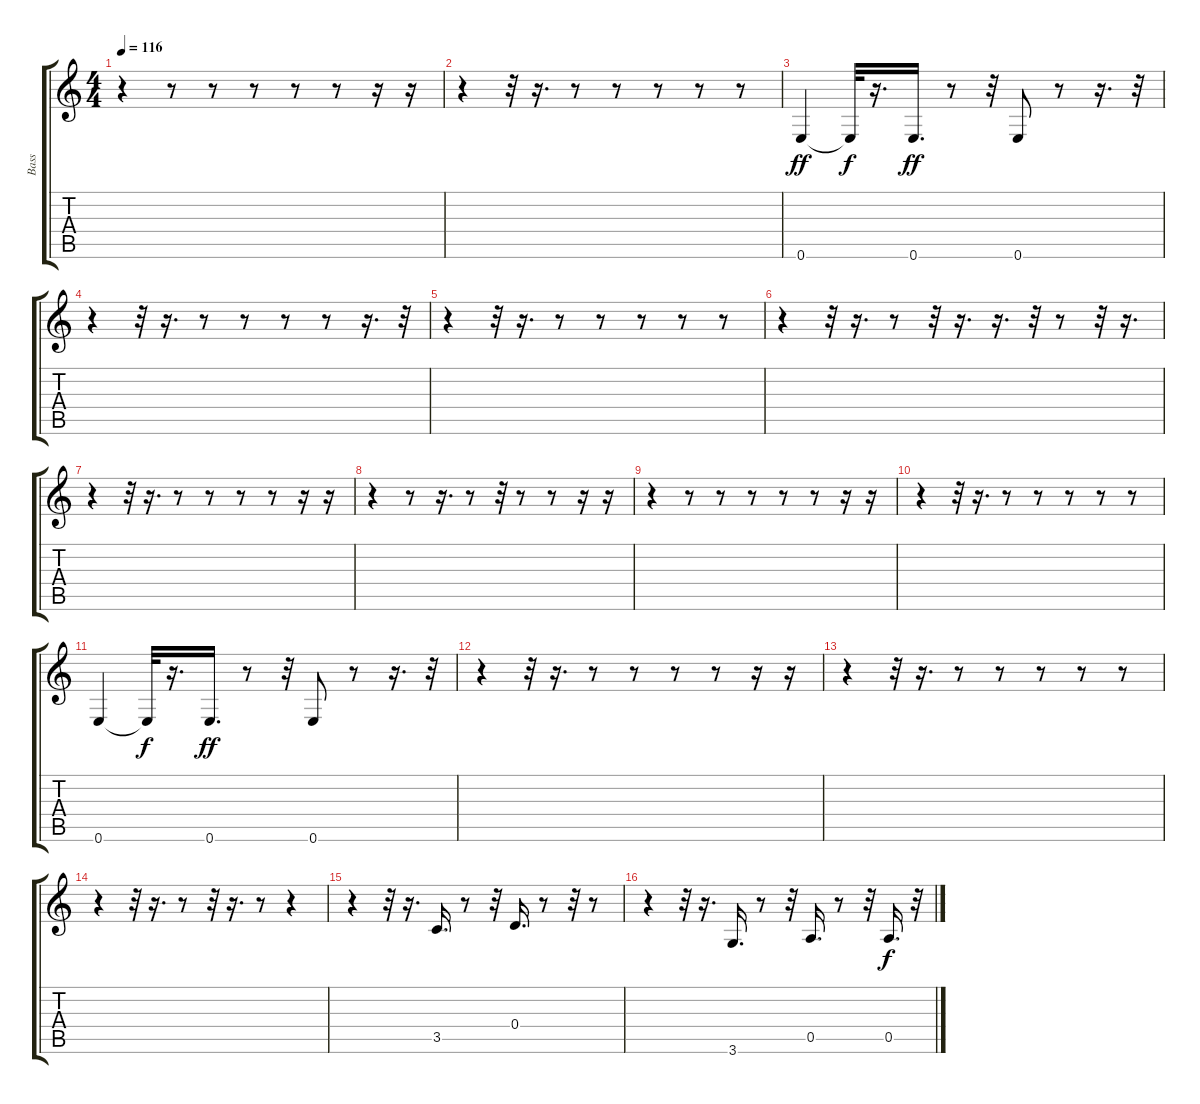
\track ("Bass" "Bass") {instrument fretlessbass}
\staff {score tabs}
\tuning (E4 B3 G3 D3 A2 E2) {hide}
\ts (4 4)
\tempo 116
\clef g2
\ks c
r.4{dy mf} r.8 r.8 r.8 r.8 r.8 r.16 r.16 |
r.4 r.32 r.16{d} r.8 r.8 r.8 r.8 r.8 |
0.6.4{dy ff} 0.6{t}.32{dy f} r.16{d} 0.6.16{d dy ff} r.8 r.32 0.6.8 r.8 r.16{d} r.32 |
r.4 r.32 r.16{d} r.8 r.8 r.8 r.8 r.16{d} r.32 |
r.4 r.32 r.16{d} r.8 r.8 r.8 r.8 r.8 |
r.4 r.32 r.16{d} r.8 r.32 r.16{d} r.16{d} r.32 r.8 r.32 r.16{d} |
r.4 r.32 r.16{d} r.8 r.8 r.8 r.8 r.16 r.16 |
r.4 r.8 r.16{d} r.8 r.32 r.8 r.8 r.16 r.16 |
r.4 r.8 r.8 r.8 r.8 r.8 r.16 r.16 |
r.4 r.32 r.16{d} r.8 r.8 r.8 r.8 r.8 |
0.6.4 0.6{t}.32{dy f} r.16{d} 0.6.16{d dy ff} r.8 r.32 0.6.8 r.8 r.16{d} r.32 |
r.4 r.32 r.16{d} r.8 r.8 r.8 r.8 r.16 r.16 |
r.4 r.32 r.16{d} r.8 r.8 r.8 r.8 r.8 |
r.4 r.32 r.16{d} r.8 r.32 r.16{d} r.8 r.4 |
r.4 r.32 r.16{d} 3.5.16{d} r.8 r.32 0.4.16{d} r.8 r.32 r.8 |
r.4 r.32 r.16{d} 3.6.16{d} r.8 r.32 0.5.16{d} r.8 r.32 0.5.16{d dy f} r.32
